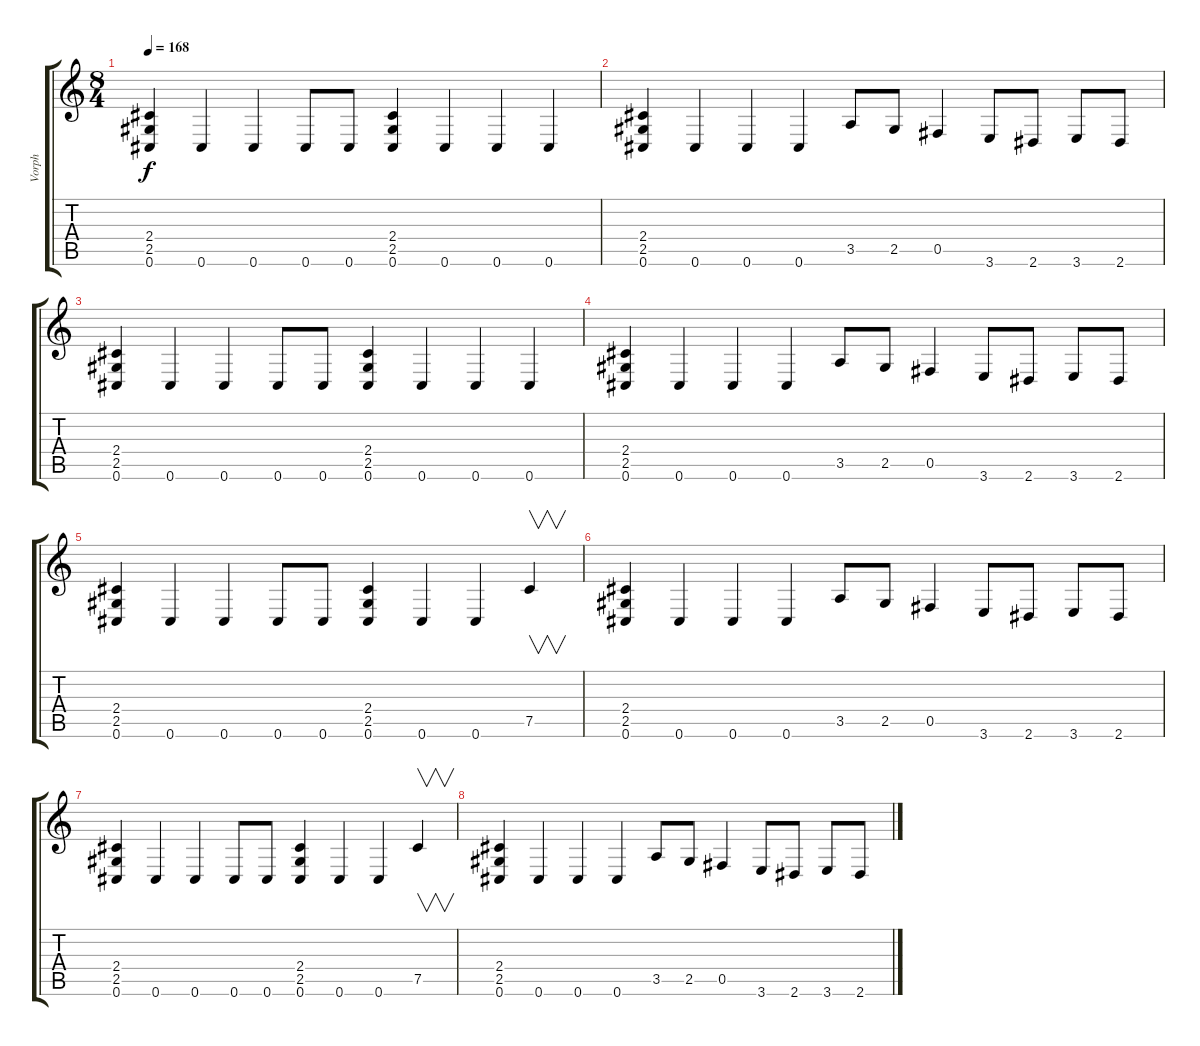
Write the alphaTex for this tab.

\track ("Vorph" "Vorph") {instrument distortionguitar}
\staff {score tabs}
\tuning (Db4 Ab3 E3 B2 Gb2 Db2) {hide}
\ts (8 4)
\tempo 168
\clef g2
\ks c
(2.4 2.5 0.6).4{dy f} 0.6.4 0.6.4 0.6.8 0.6.8 (2.4 2.5 0.6).4 0.6.4 0.6.4 0.6.4 |
(2.4 2.5 0.6).4 0.6.4 0.6.4 0.6.4 3.5.8 2.5.8 0.5.4 3.6.8 2.6.8 3.6.8 2.6.8 |
(2.4 2.5 0.6).4 0.6.4 0.6.4 0.6.8 0.6.8 (2.4 2.5 0.6).4 0.6.4 0.6.4 0.6.4 |
(2.4 2.5 0.6).4 0.6.4 0.6.4 0.6.4 3.5.8 2.5.8 0.5.4 3.6.8 2.6.8 3.6.8 2.6.8 |
(2.4 2.5 0.6).4 0.6.4 0.6.4 0.6.8 0.6.8 (2.4 2.5 0.6).4 0.6.4 0.6.4 7.5.4{v} |
(2.4 2.5 0.6).4 0.6.4 0.6.4 0.6.4 3.5.8 2.5.8 0.5.4 3.6.8 2.6.8 3.6.8 2.6.8 |
(2.4 2.5 0.6).4 0.6.4 0.6.4 0.6.8 0.6.8 (2.4 2.5 0.6).4 0.6.4 0.6.4 7.5.4{v} |
(2.4 2.5 0.6).4 0.6.4 0.6.4 0.6.4 3.5.8 2.5.8 0.5.4 3.6.8 2.6.8 3.6.8 2.6.8
